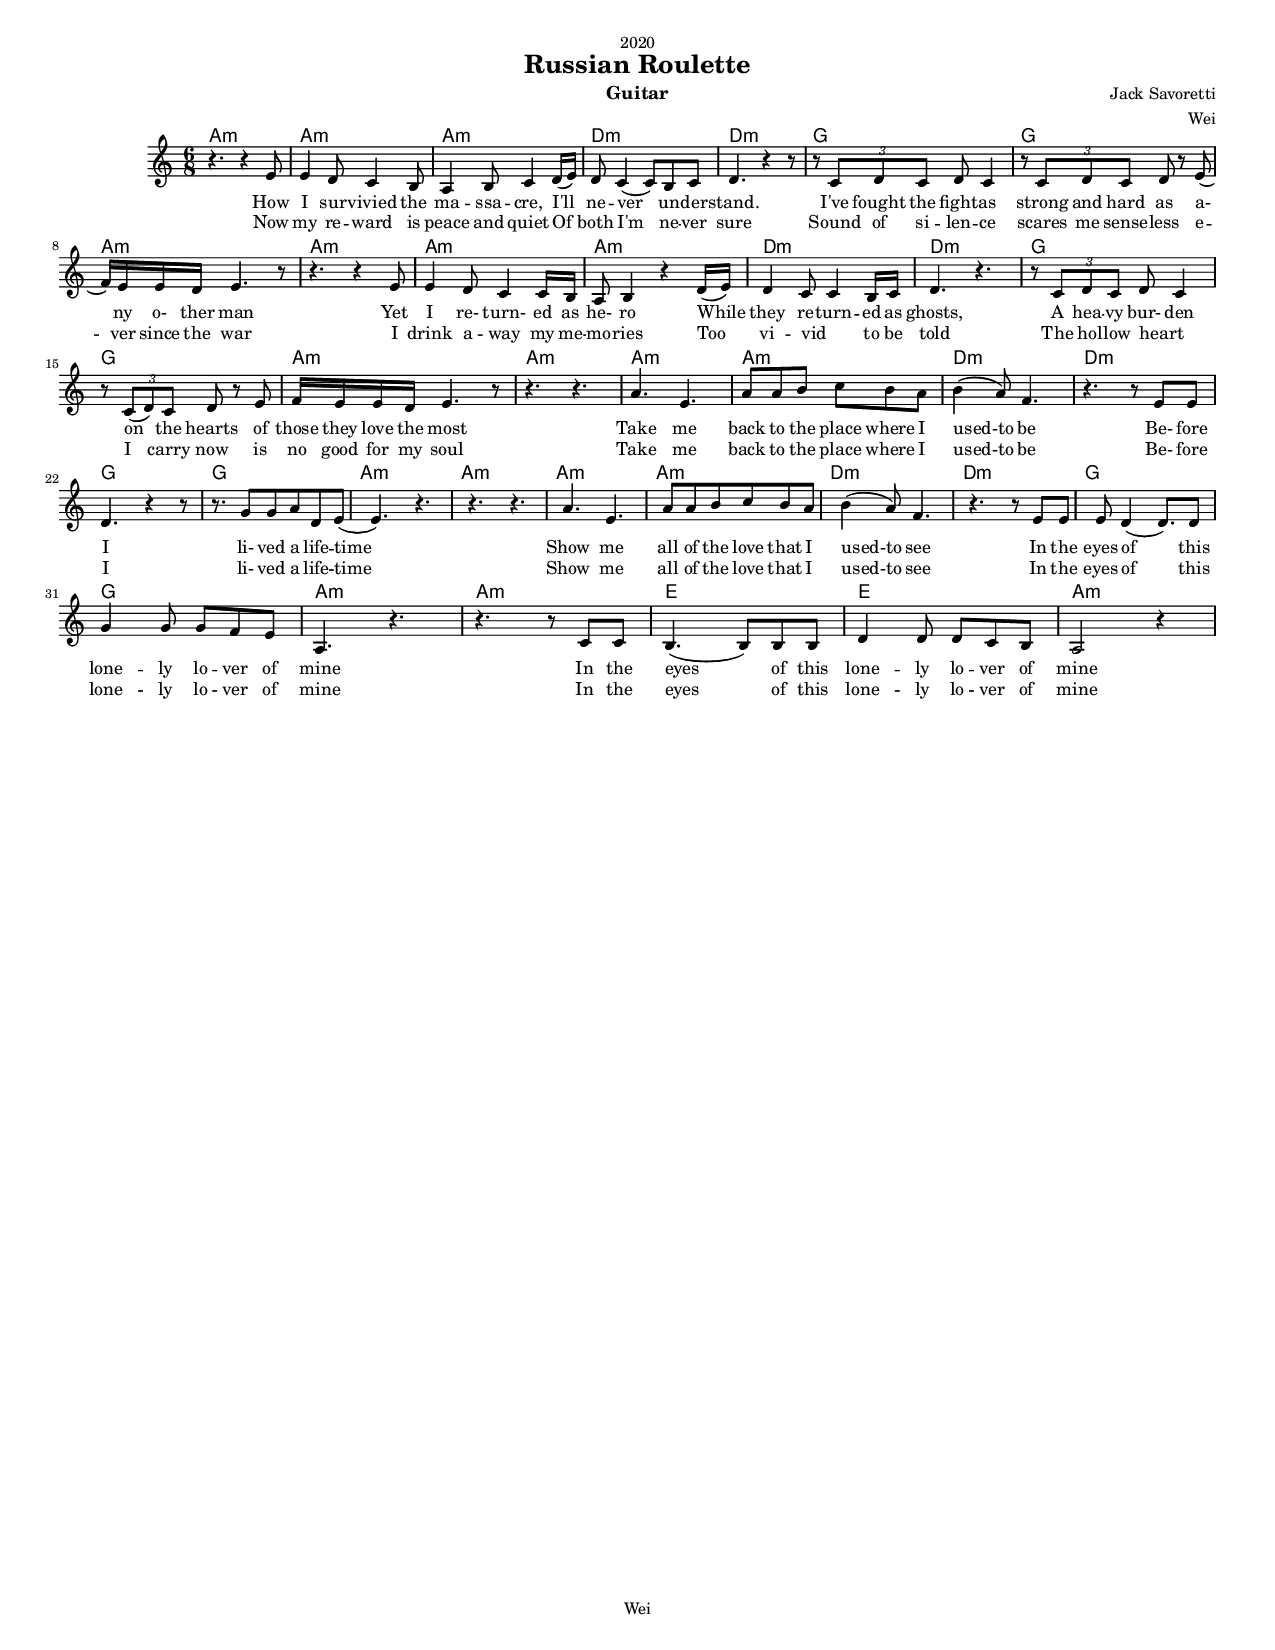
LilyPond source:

\version "2.20.0"
#(set-global-staff-size 14)

\paper {
  #(set-paper-size "letter")
}

\language "english"

\header {
  dedication = "2020"
  title = "Russian Roulette"
  instrument = "Guitar"
  composer = "Jack Savoretti"
  arranger = "Wei"
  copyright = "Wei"
}

global = {
  \key c \major
  \numericTimeSignature
  \tempo "Whistfully"
}

micl = "clarinet"
mifl = "flute"
miob = "oboe"
mifh = "french horn"
misx = "tenor sax"
mist = "string ensemble 1"
miba = "cello"
mivs = "choir aahs"
micg = "acoustic guitar (nylon)"
    

\version "2.20.0"
va = \relative c' {
  \time 6/8
  r4. r4 e8 
  e4 d8 c4 b8 
  a4 b8 c4 d16 (e16)
  d8 c4 (c8) b8 c8 
  d4. r4 r8
  r8 \tuplet 3/2 {c8 d8 c8} d8 c4 
  r8 \tuplet 3/2 {c8 d8 c8} d8 r8 e8
  (f16) e16 e16 d16 e4. r8
  
  r4. r4 e8
  e4 d8 c4 c16 b16 
  a8 b4 r4 d16 (e16) 
  d4 c8 c4 b16 c16 
  d4. r4.
  r8 \tuplet 3/2 {c8 d8 c8} d8 c4 
  r8 \tuplet 3/2 {c8 (d8) c8} d8 r8 e8
  f16 e16 e16 d16 e4. r8
  r4. r4.
  a4. e4. 
  a8 a8 b8 c8 b8 a8 
  b4 (a8)   f4. 
  r4. r8 e8 e8
  d4. r4 r8
  r8. g8 g8  a8 d,8 e8
  (e4.) r4.
  r4. r4.
  a4. e4. 
  a8 a8 b8 c8 b8 a8 
  b4 (a8) f4. 
  r4. r8 e8 e8
  \barNumberCheck 30
  e8 d4 (d8.) d8
  g4 g8 g8 f8 e8
  a,4. r4.
  r4. r8 c8 c8 
  b4. (b8) b8 b8
  d4 d8 d8 c8 b8
  a2 r4
  
}

\version "2.20.0"

vb = \lyricmode {
  How I sur -- vivied the ma -- ssa -- cre, 
  I'll ne -- ver un -- der -- stand.
  
  I've fought the fight -- 
  as strong and hard  as 
  a- ny o- ther man 
  
  Yet I re- turn- ed as 
  he- ro
  While they re -- turn -- ed as 
  ghosts,  A hea -- vy 
  bur- den on the hearts of those they love the most
  Take me back to the place where I used-to be
  Be- fore 
  I li- ved a life -- time
  Show me all of the love that I used-to see
  In the eyes of this lone -- ly lo -- ver of mine
  In the eyes of this lone -- ly lo -- ver of mine

}

vc = \lyricmode {
Now my re -- ward is peace and quiet
Of both I'm ne -- ver sure
Sound of si -- len -- ce scares me sense -- less e -- ver since the war
I drink a -- way my me -- mo -- ries
Too vi -- vid _ to be told
The ho -- llow heart _ I carry now is no good for my soul

Take me back to the place where I used-to be
Be- fore I li- ved a life -- time
Show me all of the love that I used-to see
In the eyes of this lone -- ly lo -- ver of mine
In the eyes of this lone -- ly lo -- ver of mine

}

\version "2.20.0"

chordNames = \chordmode {
  % Chords follow here.
  a2.:m
  a2.:m
  a2.:m
  d2.:m
  d2.:m
  g2.
  g2.
  a2.:m
  a2.:m
  a2.:m
  a2.:m
  d2.:m
  d2.:m
  g2.
  g2.
  a2.:m
  a2.:m
  a2.:m
  a2.:m
  d2.:m
  d2.:m
  g2.
  g2.
  a2.:m
  a2.:m
  a2.:m
  a2.:m
  d2.:m
  d2.:m
  g2.
  g2.
  a2.:m
  a2.:m
  e2.
  e2.
  a2.:m
  
}


\language "english"

chordsPart = <<
  \new ChordNames \chordNames
>>

music = \new StaffGroup <<
     <<
    \chordsPart
  >>
      \new Staff {
	\set Staff.midiInstrument = \mist
	\new Voice = "mezzosoprano" {
	  \va
        }
      }

      \new  Lyrics = "mezzosoprano" {
        \lyricsto "mezzosoprano" {
          \vb
        }
      }
      
      \new Lyrics = "mezzosoprano" {
        \lyricsto "mezzosoprano" {
          \vc
        }
      }

>>



\book {
  \score {

    \music
    \layout {}
  }

  \score {
    \unfoldRepeats \music

    \midi {
      \context {
        \Score
      }
    }
  }
}

  